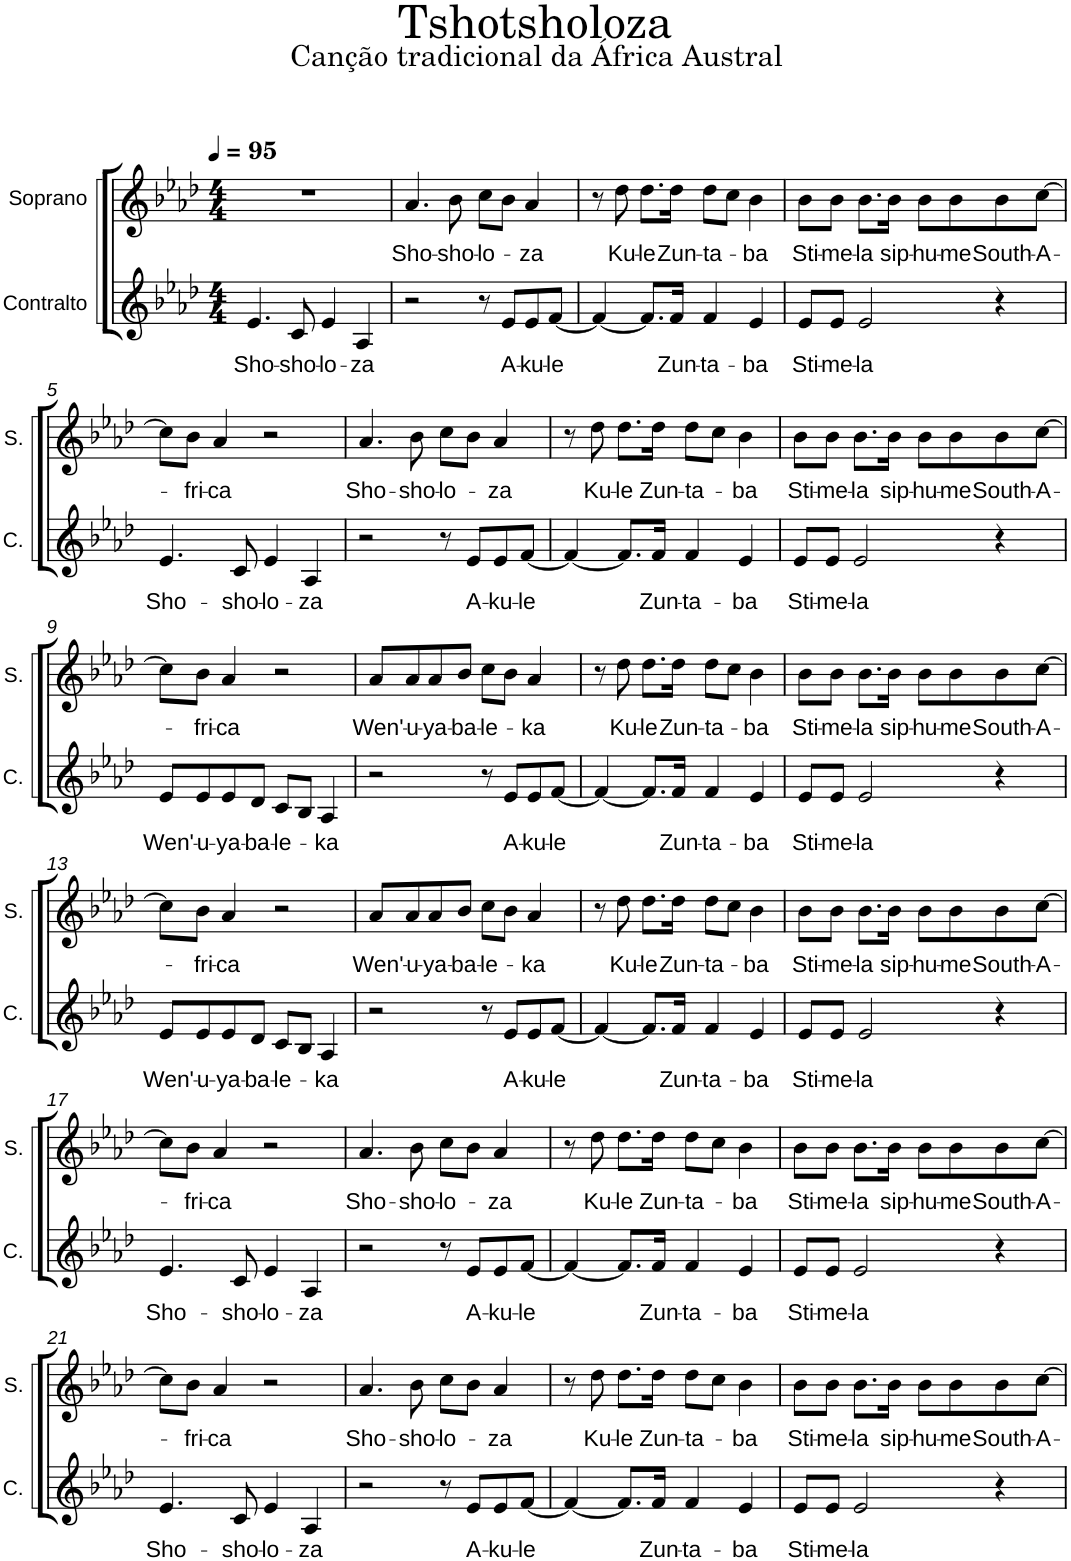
**kern	**text	**kern	**text
*part2	*part2	*part1	*part1
*staff2	*staff2	*staff1	*staff1
*I"Contralto	*	*I"Soprano	*
*I'C.	*	*I'S.	*
*clefG2	*	*clefG2	*
*k[b-e-a-d-]	*	*k[b-e-a-d-]	*
*M4/4	*	*M4/4	*
*MM95	*	*MM95	*
=1	=1	=1	=1
!	!LO:LY:b	!	!
4.e-/	Sho-	1r	.
!	!LO:LY:b	!	!
8c/	-sho-	.	.
!	!LO:LY:b	!	!
4e-/	-lo-	.	.
!	!LO:LY:b	!	!
4A-/	-za	.	.
=2	=2	=2	=2
!	!	!	!LO:LY:b
2r	.	4.a-/	Sho-
!	!	!	!LO:LY:b
.	.	8b-\	-sho-
!	!	!	!LO:LY:b
8r	.	8cc\L	-lo-
!	!LO:LY:b	!	!
8e-/L	A-	8b-\J	.
!	!LO:LY:b	!	!LO:LY:b
8e-/	-ku-	4a-/	-za
!	!LO:LY:b	!	!
[8f/J	-le	.	.
=3	=3	=3	=3
4f/_	.	8r	.
!	!	!	!LO:LY:b
.	.	8dd-\	Ku-
!	!	!	!LO:LY:b
8.f/L]	.	8.dd-\L	-le
!	!LO:LY:b	!	!LO:LY:b
16f/Jk	Zun-	16dd-\Jk	Zun-
!	!LO:LY:b	!	!LO:LY:b
4f/	-ta-	8dd-\L	-ta-
.	.	8cc\J	.
!	!LO:LY:b	!	!LO:LY:b
4e-/	-ba	4b-\	-ba
=4	=4	=4	=4
!	!LO:LY:b	!	!LO:LY:b
8e-/L	Sti-	8b-\L	Sti-
!	!LO:LY:b	!	!LO:LY:b
8e-/J	-me-	8b-\J	-me-
!	!LO:LY:b	!	!LO:LY:b
2e-/	-la	8.b-\L	-la
!	!	!	!LO:LY:b
.	.	16b-\Jk	sip-
!	!	!	!LO:LY:b
.	.	8b-\L	-hu-
!	!	!	!LO:LY:b
.	.	8b-\	-me
!	!	!	!LO:LY:b
4r	.	8b-\	South-
!	!	!	!LO:LY:b
.	.	[8cc\J	-A-
!!LO:LB:g=z
=5	=5	=5	=5
!	!LO:LY:b	!	!
4.e-/	Sho-	8cc\L]	.
!	!	!	!LO:LY:b
.	.	8b-\J	-fri-
!	!	!	!LO:LY:b
.	.	4a-/	-ca
!	!LO:LY:b	!	!
8c/	-sho-	.	.
!	!LO:LY:b	!	!
4e-/	-lo-	2r	.
!	!LO:LY:b	!	!
4A-/	-za	.	.
=6	=6	=6	=6
!	!	!	!LO:LY:b
2r	.	4.a-/	Sho-
!	!	!	!LO:LY:b
.	.	8b-\	-sho-
!	!	!	!LO:LY:b
8r	.	8cc\L	-lo-
!	!LO:LY:b	!	!
8e-/L	A-	8b-\J	.
!	!LO:LY:b	!	!LO:LY:b
8e-/	-ku-	4a-/	-za
!	!LO:LY:b	!	!
[8f/J	-le	.	.
=7	=7	=7	=7
4f/_	.	8r	.
!	!	!	!LO:LY:b
.	.	8dd-\	Ku-
!	!	!	!LO:LY:b
8.f/L]	.	8.dd-\L	-le
!	!LO:LY:b	!	!LO:LY:b
16f/Jk	Zun-	16dd-\Jk	Zun-
!	!LO:LY:b	!	!LO:LY:b
4f/	-ta-	8dd-\L	-ta-
.	.	8cc\J	.
!	!LO:LY:b	!	!LO:LY:b
4e-/	-ba	4b-\	-ba
=8	=8	=8	=8
!	!LO:LY:b	!	!LO:LY:b
8e-/L	Sti-	8b-\L	Sti-
!	!LO:LY:b	!	!LO:LY:b
8e-/J	-me-	8b-\J	-me-
!	!LO:LY:b	!	!LO:LY:b
2e-/	-la	8.b-\L	-la
!	!	!	!LO:LY:b
.	.	16b-\Jk	sip-
!	!	!	!LO:LY:b
.	.	8b-\L	-hu-
!	!	!	!LO:LY:b
.	.	8b-\	-me
!	!	!	!LO:LY:b
4r	.	8b-\	South-
!	!	!	!LO:LY:b
.	.	[8cc\J	-A-
!!LO:LB:g=z
=9	=9	=9	=9
!	!LO:LY:b	!	!
8e-/L	Wen'-	8cc\L]	.
!	!LO:LY:b	!	!LO:LY:b
8e-/	-u-	8b-\J	-fri-
!	!LO:LY:b	!	!LO:LY:b
8e-/	-ya-	4a-/	-ca
!	!LO:LY:b	!	!
8d-/J	-ba-	.	.
!	!LO:LY:b	!	!
8c/L	-le-	2r	.
8B-/J	.	.	.
!	!LO:LY:b	!	!
4A-/	-ka	.	.
=10	=10	=10	=10
!	!	!	!LO:LY:b
2r	.	8a-/L	Wen'-
!	!	!	!LO:LY:b
.	.	8a-/	-u-
!	!	!	!LO:LY:b
.	.	8a-/	-ya-
!	!	!	!LO:LY:b
.	.	8b-/J	-ba-
!	!	!	!LO:LY:b
8r	.	8cc\L	-le-
!	!LO:LY:b	!	!
8e-/L	A-	8b-\J	.
!	!LO:LY:b	!	!LO:LY:b
8e-/	-ku-	4a-/	-ka
!	!LO:LY:b	!	!
[8f/J	-le	.	.
=11	=11	=11	=11
4f/_	.	8r	.
!	!	!	!LO:LY:b
.	.	8dd-\	Ku-
!	!	!	!LO:LY:b
8.f/L]	.	8.dd-\L	-le
!	!LO:LY:b	!	!LO:LY:b
16f/Jk	Zun-	16dd-\Jk	Zun-
!	!LO:LY:b	!	!LO:LY:b
4f/	-ta-	8dd-\L	-ta-
.	.	8cc\J	.
!	!LO:LY:b	!	!LO:LY:b
4e-/	-ba	4b-\	-ba
=12	=12	=12	=12
!	!LO:LY:b	!	!LO:LY:b
8e-/L	Sti-	8b-\L	Sti-
!	!LO:LY:b	!	!LO:LY:b
8e-/J	-me-	8b-\J	-me-
!	!LO:LY:b	!	!LO:LY:b
2e-/	-la	8.b-\L	-la
!	!	!	!LO:LY:b
.	.	16b-\Jk	sip-
!	!	!	!LO:LY:b
.	.	8b-\L	-hu-
!	!	!	!LO:LY:b
.	.	8b-\	-me
!	!	!	!LO:LY:b
4r	.	8b-\	South-
!	!	!	!LO:LY:b
.	.	[8cc\J	-A-
!!LO:LB:g=z
=13	=13	=13	=13
!	!LO:LY:b	!	!
8e-/L	Wen'-	8cc\L]	.
!	!LO:LY:b	!	!LO:LY:b
8e-/	-u-	8b-\J	-fri-
!	!LO:LY:b	!	!LO:LY:b
8e-/	-ya-	4a-/	-ca
!	!LO:LY:b	!	!
8d-/J	-ba-	.	.
!	!LO:LY:b	!	!
8c/L	-le-	2r	.
8B-/J	.	.	.
!	!LO:LY:b	!	!
4A-/	-ka	.	.
=14	=14	=14	=14
!	!	!	!LO:LY:b
2r	.	8a-/L	Wen'-
!	!	!	!LO:LY:b
.	.	8a-/	-u-
!	!	!	!LO:LY:b
.	.	8a-/	-ya-
!	!	!	!LO:LY:b
.	.	8b-/J	-ba-
!	!	!	!LO:LY:b
8r	.	8cc\L	-le-
!	!LO:LY:b	!	!
8e-/L	A-	8b-\J	.
!	!LO:LY:b	!	!LO:LY:b
8e-/	-ku-	4a-/	-ka
!	!LO:LY:b	!	!
[8f/J	-le	.	.
=15	=15	=15	=15
4f/_	.	8r	.
!	!	!	!LO:LY:b
.	.	8dd-\	Ku-
!	!	!	!LO:LY:b
8.f/L]	.	8.dd-\L	-le
!	!LO:LY:b	!	!LO:LY:b
16f/Jk	Zun-	16dd-\Jk	Zun-
!	!LO:LY:b	!	!LO:LY:b
4f/	-ta-	8dd-\L	-ta-
.	.	8cc\J	.
!	!LO:LY:b	!	!LO:LY:b
4e-/	-ba	4b-\	-ba
=16	=16	=16	=16
!	!LO:LY:b	!	!LO:LY:b
8e-/L	Sti-	8b-\L	Sti-
!	!LO:LY:b	!	!LO:LY:b
8e-/J	-me-	8b-\J	-me-
!	!LO:LY:b	!	!LO:LY:b
2e-/	-la	8.b-\L	-la
!	!	!	!LO:LY:b
.	.	16b-\Jk	sip-
!	!	!	!LO:LY:b
.	.	8b-\L	-hu-
!	!	!	!LO:LY:b
.	.	8b-\	-me
!	!	!	!LO:LY:b
4r	.	8b-\	South-
!	!	!	!LO:LY:b
.	.	[8cc\J	-A-
!!LO:LB:g=z
=17	=17	=17	=17
!	!LO:LY:b	!	!
4.e-/	Sho-	8cc\L]	.
!	!	!	!LO:LY:b
.	.	8b-\J	-fri-
!	!	!	!LO:LY:b
.	.	4a-/	-ca
!	!LO:LY:b	!	!
8c/	-sho-	.	.
!	!LO:LY:b	!	!
4e-/	-lo-	2r	.
!	!LO:LY:b	!	!
4A-/	-za	.	.
=18	=18	=18	=18
!	!	!	!LO:LY:b
2r	.	4.a-/	Sho-
!	!	!	!LO:LY:b
.	.	8b-\	-sho-
!	!	!	!LO:LY:b
8r	.	8cc\L	-lo-
!	!LO:LY:b	!	!
8e-/L	A-	8b-\J	.
!	!LO:LY:b	!	!LO:LY:b
8e-/	-ku-	4a-/	-za
!	!LO:LY:b	!	!
[8f/J	-le	.	.
=19	=19	=19	=19
4f/_	.	8r	.
!	!	!	!LO:LY:b
.	.	8dd-\	Ku-
!	!	!	!LO:LY:b
8.f/L]	.	8.dd-\L	-le
!	!LO:LY:b	!	!LO:LY:b
16f/Jk	Zun-	16dd-\Jk	Zun-
!	!LO:LY:b	!	!LO:LY:b
4f/	-ta-	8dd-\L	-ta-
.	.	8cc\J	.
!	!LO:LY:b	!	!LO:LY:b
4e-/	-ba	4b-\	-ba
=20	=20	=20	=20
!	!LO:LY:b	!	!LO:LY:b
8e-/L	Sti-	8b-\L	Sti-
!	!LO:LY:b	!	!LO:LY:b
8e-/J	-me-	8b-\J	-me-
!	!LO:LY:b	!	!LO:LY:b
2e-/	-la	8.b-\L	-la
!	!	!	!LO:LY:b
.	.	16b-\Jk	sip-
!	!	!	!LO:LY:b
.	.	8b-\L	-hu-
!	!	!	!LO:LY:b
.	.	8b-\	-me
!	!	!	!LO:LY:b
4r	.	8b-\	South-
!	!	!	!LO:LY:b
.	.	[8cc\J	-A-
!!LO:LB:g=z
=21	=21	=21	=21
!	!LO:LY:b	!	!
4.e-/	Sho-	8cc\L]	.
!	!	!	!LO:LY:b
.	.	8b-\J	-fri-
!	!	!	!LO:LY:b
.	.	4a-/	-ca
!	!LO:LY:b	!	!
8c/	-sho-	.	.
!	!LO:LY:b	!	!
4e-/	-lo-	2r	.
!	!LO:LY:b	!	!
4A-/	-za	.	.
=22	=22	=22	=22
!	!	!	!LO:LY:b
2r	.	4.a-/	Sho-
!	!	!	!LO:LY:b
.	.	8b-\	-sho-
!	!	!	!LO:LY:b
8r	.	8cc\L	-lo-
!	!LO:LY:b	!	!
8e-/L	A-	8b-\J	.
!	!LO:LY:b	!	!LO:LY:b
8e-/	-ku-	4a-/	-za
!	!LO:LY:b	!	!
[8f/J	-le	.	.
=23	=23	=23	=23
4f/_	.	8r	.
!	!	!	!LO:LY:b
.	.	8dd-\	Ku-
!	!	!	!LO:LY:b
8.f/L]	.	8.dd-\L	-le
!	!LO:LY:b	!	!LO:LY:b
16f/Jk	Zun-	16dd-\Jk	Zun-
!	!LO:LY:b	!	!LO:LY:b
4f/	-ta-	8dd-\L	-ta-
.	.	8cc\J	.
!	!LO:LY:b	!	!LO:LY:b
4e-/	-ba	4b-\	-ba
=24	=24	=24	=24
!	!LO:LY:b	!	!LO:LY:b
8e-/L	Sti-	8b-\L	Sti-
!	!LO:LY:b	!	!LO:LY:b
8e-/J	-me-	8b-\J	-me-
!	!LO:LY:b	!	!LO:LY:b
2e-/	-la	8.b-\L	-la
!	!	!	!LO:LY:b
.	.	16b-\Jk	sip-
!	!	!	!LO:LY:b
.	.	8b-\L	-hu-
!	!	!	!LO:LY:b
.	.	8b-\	-me
!	!	!	!LO:LY:b
4r	.	8b-\	South-
!	!	!	!LO:LY:b
.	.	[8cc\J	-A-
=	=	=	=
*-	*-	*-	*-
